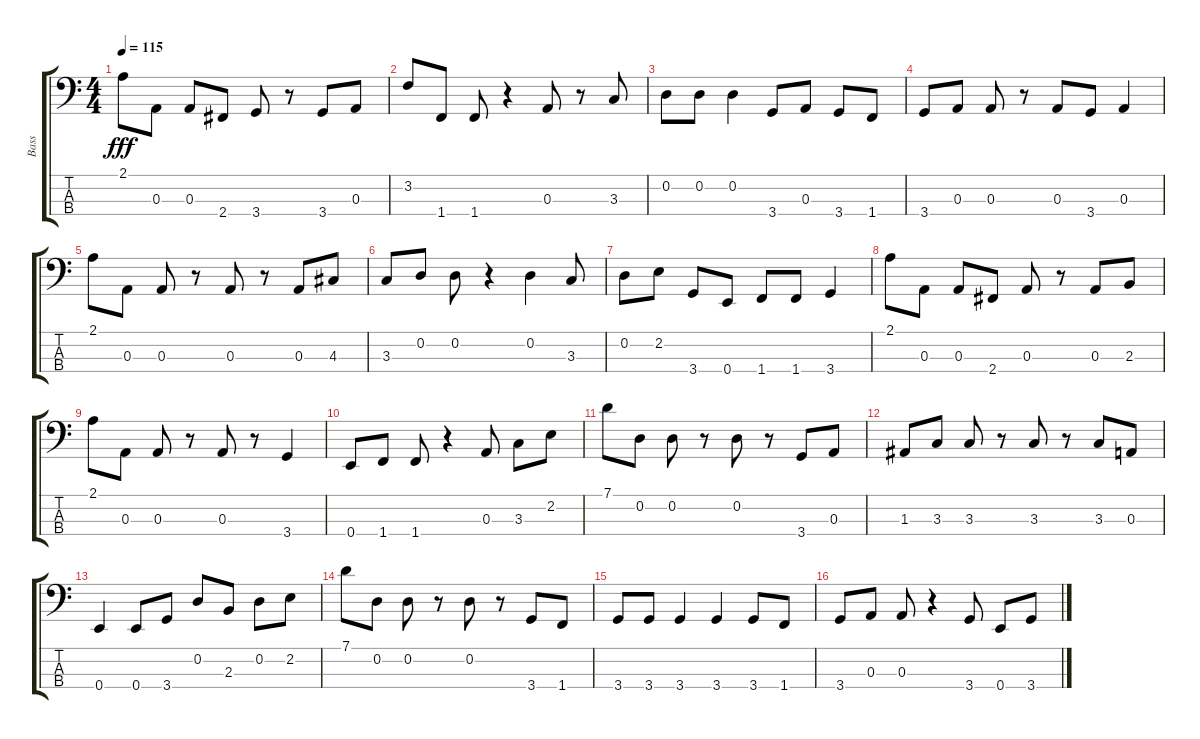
\track ("Bass" "Bass") {instrument electricbassfinger}
\staff {score tabs}
\tuning (G2 D2 A1 E1) {hide}
\ts (4 4)
\tempo 115
\clef f4
\ks c
2.1.8{dy fff} 0.3.8 0.3.8 2.4.8 3.4.8 r.8 3.4.8 0.3.8 |
3.2.8 1.4.8 1.4.8 r.4 0.3.8 r.8 3.3.8 |
0.2.8 0.2.8 0.2.4 3.4.8 0.3.8 3.4.8 1.4.8 |
3.4.8 0.3.8 0.3.8 r.8 0.3.8 3.4.8 0.3.4 |
2.1.8 0.3.8 0.3.8 r.8 0.3.8 r.8 0.3.8 4.3.8 |
3.3.8 0.2.8 0.2.8 r.4 0.2.4 3.3.8 |
0.2.8 2.2.8 3.4.8 0.4.8 1.4.8 1.4.8 3.4.4 |
2.1.8 0.3.8 0.3.8 2.4.8 0.3.8 r.8 0.3.8 2.3.8 |
2.1.8 0.3.8 0.3.8 r.8 0.3.8 r.8 3.4.4 |
0.4.8 1.4.8 1.4.8 r.4 0.3.8 3.3.8 2.2.8 |
7.1.8 0.2.8 0.2.8 r.8 0.2.8 r.8 3.4.8 0.3.8 |
1.3.8 3.3.8 3.3.8 r.8 3.3.8 r.8 3.3.8 0.3.8 |
0.4.4 0.4.8 3.4.8 0.2.8 2.3.8 0.2.8 2.2.8 |
7.1.8 0.2.8 0.2.8 r.8 0.2.8 r.8 3.4.8 1.4.8 |
3.4.8 3.4.8 3.4.4 3.4.4 3.4.8 1.4.8 |
3.4.8 0.3.8 0.3.8 r.4 3.4.8 0.4.8 3.4.8
